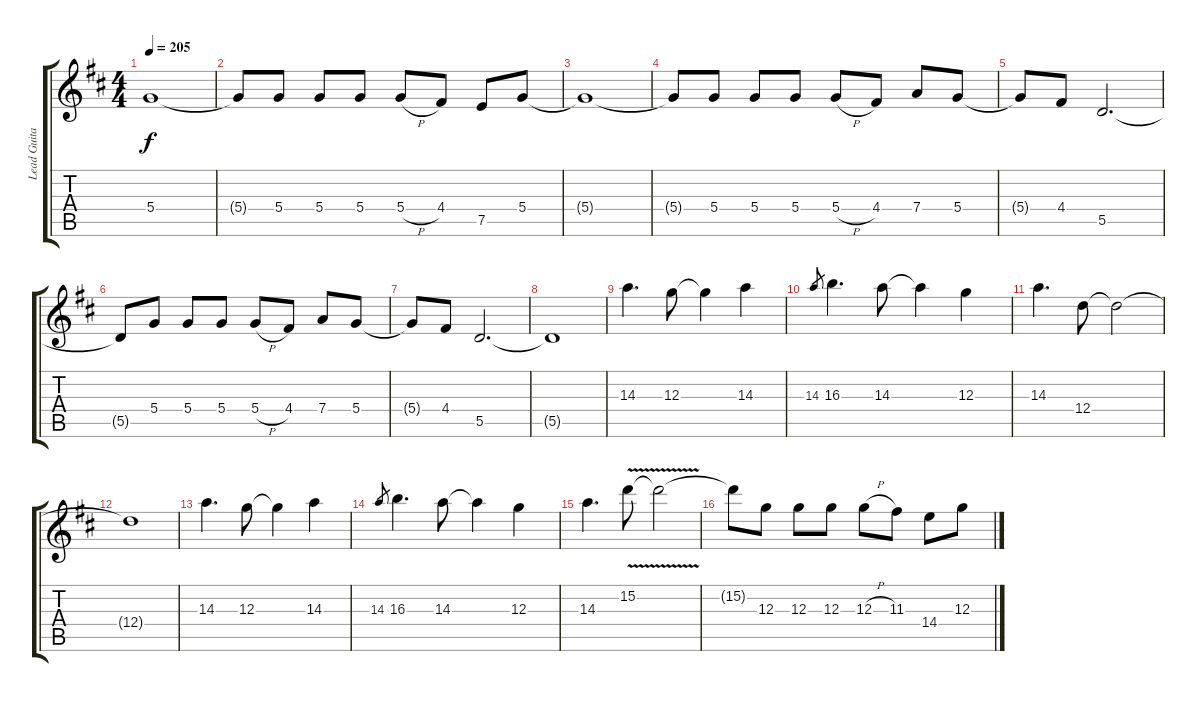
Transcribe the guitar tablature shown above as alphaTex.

\track ("Lead Guitar" "Lead Guita") {instrument distortionguitar}
\staff {score tabs}
\tuning (E4 B3 G3 D3 A2 E2) {hide}
\ts (4 4)
\tempo 205
\clef g2
\ks d
5.4{t}.1{dy f} |
5.4{t}.8 5.4.8 5.4.8 5.4.8 5.4{h}.8 4.4.8 7.5.8 5.4.8 |
5.4{t}.1 |
5.4{t}.8 5.4.8 5.4.8 5.4.8 5.4{h}.8 4.4.8 7.4.8 5.4.8 |
5.4{t}.8 4.4.8 5.5.2{d} |
5.5{t}.8 5.4.8 5.4.8 5.4.8 5.4{h}.8 4.4.8 7.4.8 5.4.8 |
5.4{t}.8 4.4.8 5.5.2{d} |
5.5{t}.1 |
14.3.4{d} 12.3.8 12.3{t}.4 14.3.4 |
14.3.8{gr} 16.3.4{d} 14.3.8 14.3{t}.4 12.3.4 |
14.3.4{d} 12.4.8 12.4{t}.2 |
12.4{t}.1 |
14.3.4{d} 12.3.8 12.3{t}.4 14.3.4 |
14.3.8{gr} 16.3.4{d} 14.3.8 14.3{t}.4 12.3.4 |
14.3.4{d} 15.2{v}.8 15.2{t}.2 |
15.2{t}.8 12.3.8 12.3.8 12.3.8 12.3{h}.8 11.3.8 14.4.8 12.3.8
